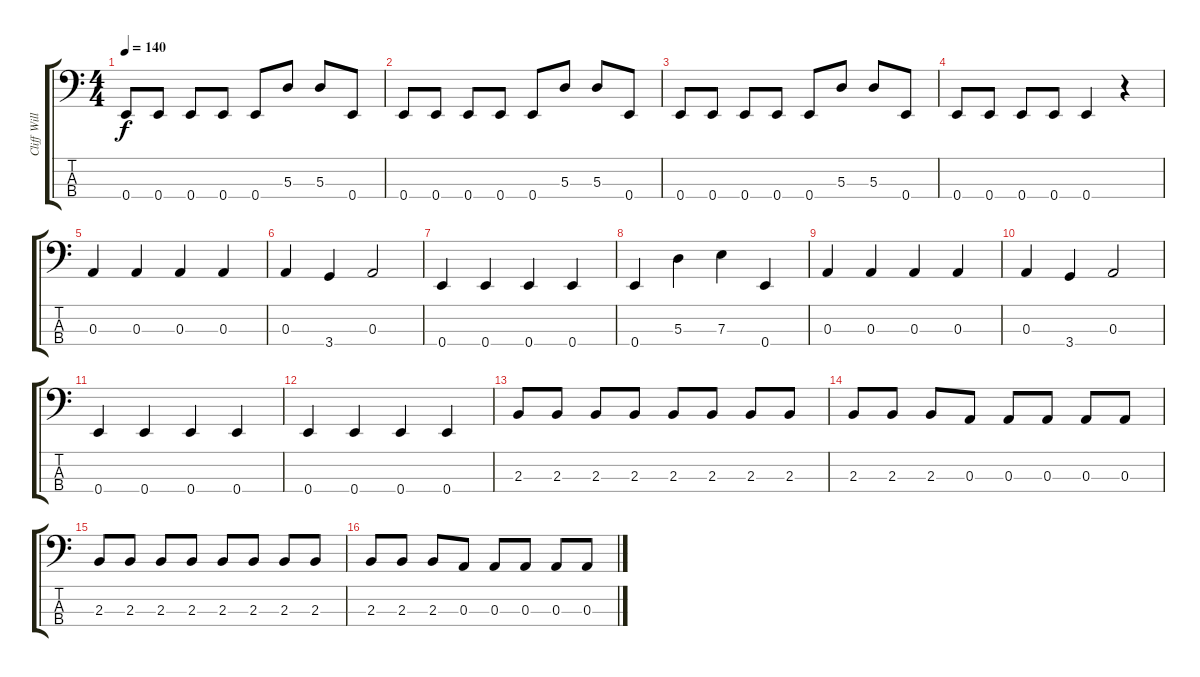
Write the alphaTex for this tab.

\track ("Cliff Williams" "Cliff Will") {instrument electricbasspick}
\staff {score tabs}
\tuning (G2 D2 A1 E1) {hide}
\ts (4 4)
\tempo 140
\clef f4
\ks c
0.4.8{dy f} 0.4.8 0.4.8 0.4.8 0.4.8 5.3.8 5.3.8 0.4.8 |
0.4.8 0.4.8 0.4.8 0.4.8 0.4.8 5.3.8 5.3.8 0.4.8 |
0.4.8 0.4.8 0.4.8 0.4.8 0.4.8 5.3.8 5.3.8 0.4.8 |
0.4.8 0.4.8 0.4.8 0.4.8 0.4.4 r.4 |
0.3.4 0.3.4 0.3.4 0.3.4 |
0.3.4 3.4.4 0.3.2 |
0.4.4 0.4.4 0.4.4 0.4.4 |
0.4.4 5.3.4 7.3.4 0.4.4 |
0.3.4 0.3.4 0.3.4 0.3.4 |
0.3.4 3.4.4 0.3.2 |
0.4.4 0.4.4 0.4.4 0.4.4 |
0.4.4 0.4.4 0.4.4 0.4.4 |
2.3.8 2.3.8 2.3.8 2.3.8 2.3.8 2.3.8 2.3.8 2.3.8 |
2.3.8 2.3.8 2.3.8 0.3.8 0.3.8 0.3.8 0.3.8 0.3.8 |
2.3.8 2.3.8 2.3.8 2.3.8 2.3.8 2.3.8 2.3.8 2.3.8 |
2.3.8 2.3.8 2.3.8 0.3.8 0.3.8 0.3.8 0.3.8 0.3.8
